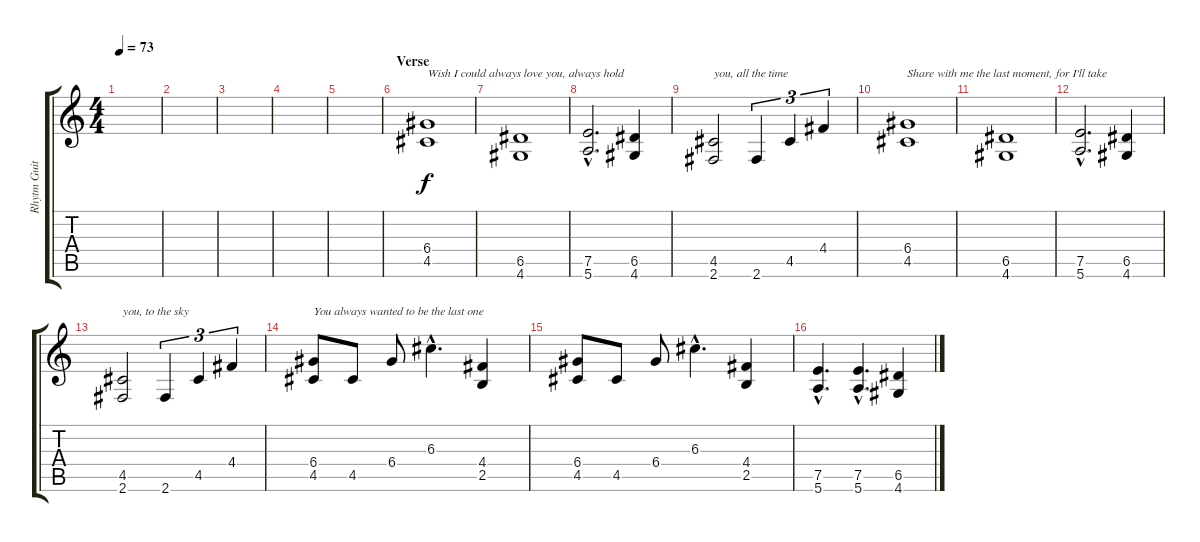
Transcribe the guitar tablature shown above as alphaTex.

\track ("Rhytm Guitar" "Rhytm Guit") {instrument distortionguitar}
\staff {score tabs}
\tuning (E4 B3 G3 D3 A2 E2) {hide}
\ts (4 4)
\tempo 73
\clef g2
\ks c
|
|
|
|
|
\section ("" "Verse")
(6.4 4.5).1{txt "Wish I could always love you, always hold"} |
(6.5 4.6).1 |
(7.5{hac} 5.6{hac}).2{d} (6.5 4.6).4 |
(4.5 2.6).2{txt "you, all the time"} 2.6.4{tu (3 2)} 4.5.4{tu (3 2)} 4.4.4{tu (3 2)} |
(6.4 4.5).1{txt "Share with me the last moment, for I'll take"} |
(6.5 4.6).1 |
(7.5{hac} 5.6{hac}).2{d} (6.5 4.6).4 |
(4.5 2.6).2{txt "you, to the sky"} 2.6.4{tu (3 2)} 4.5.4{tu (3 2)} 4.4.4{tu (3 2)} |
(6.4 4.5).8{txt "You always wanted to be the last one"} 4.5.8 6.4.8 6.3{hac}.4{d} (4.4 2.5).4 |
(6.4 4.5).8 4.5.8 6.4.8 6.3{hac}.4{d} (4.4 2.5).4 |
(7.5{hac} 5.6{hac}).4{d} (7.5{hac} 5.6{hac}).4{d} (6.5 4.6).4
